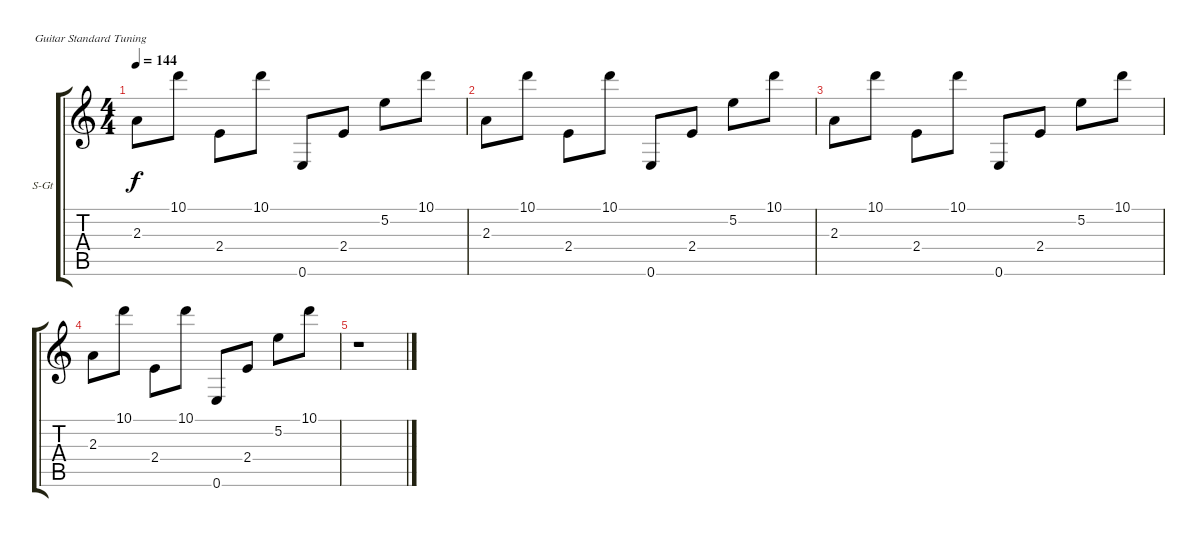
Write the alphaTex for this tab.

\bracketExtendMode groupsimilarinstruments
\firstSystemTrackNameOrientation horizontal
\otherSystemsTrackNameOrientation horizontal
\track ("Flake 2" "S-Gt") {instrument woodblock}
\staff {score tabs}
\tuning (E4 B3 G3 D3 A2 E2)
\displaytranspose 12
\ts (4 4)
\tempo 144
\clef g2
\ks c
2.3.8{dy f} 10.1.8 2.4.8 10.1.8 0.6.8 2.4.8 5.2.8 10.1.8 |
2.3.8 10.1.8 2.4.8 10.1.8 0.6.8 2.4.8 5.2.8 10.1.8 |
2.3.8 10.1.8 2.4.8 10.1.8 0.6.8 2.4.8 5.2.8 10.1.8 |
2.3.8 10.1.8 2.4.8 10.1.8 0.6.8 2.4.8 5.2.8 10.1.8 |
r.1
